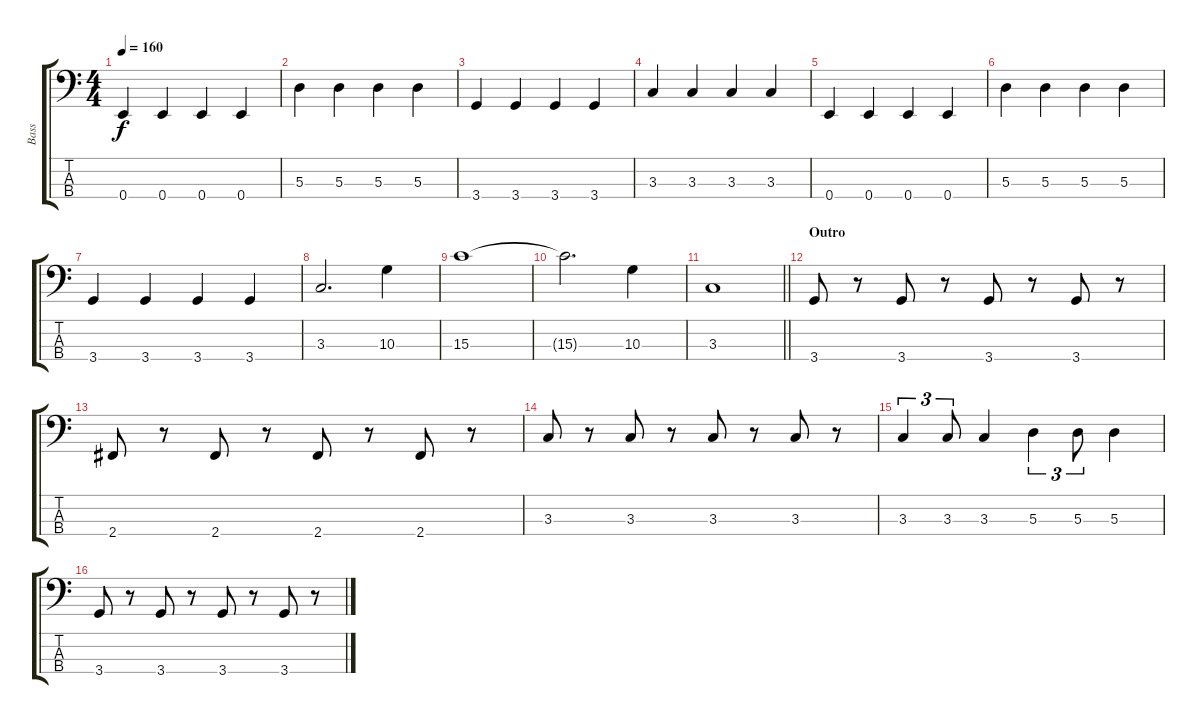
\track ("Bass" "Bass") {instrument electricbassfinger}
\staff {score tabs}
\tuning (G2 D2 A1 E1) {hide}
\ts (4 4)
\tempo 160
\clef f4
\ks c
0.4.4{dy f} 0.4.4 0.4.4 0.4.4 |
5.3.4 5.3.4 5.3.4 5.3.4 |
3.4.4 3.4.4 3.4.4 3.4.4 |
3.3.4 3.3.4 3.3.4 3.3.4 |
0.4.4 0.4.4 0.4.4 0.4.4 |
5.3.4 5.3.4 5.3.4 5.3.4 |
3.4.4 3.4.4 3.4.4 3.4.4 |
3.3.2{d} 10.3.4 |
15.3.1 |
15.3{t}.2{d} 10.3.4 |
\barLineRight lightlight
3.3.1 |
\section ("" "Outro")
3.4.8 r.8 3.4.8 r.8 3.4.8 r.8 3.4.8 r.8 |
2.4.8 r.8 2.4.8 r.8 2.4.8 r.8 2.4.8 r.8 |
3.3.8 r.8 3.3.8 r.8 3.3.8 r.8 3.3.8 r.8 |
3.3.4{tu (3 2)} 3.3.8{tu (3 2)} 3.3.4 5.3.4{tu (3 2)} 5.3.8{tu (3 2)} 5.3.4 |
3.4.8 r.8 3.4.8 r.8 3.4.8 r.8 3.4.8 r.8
